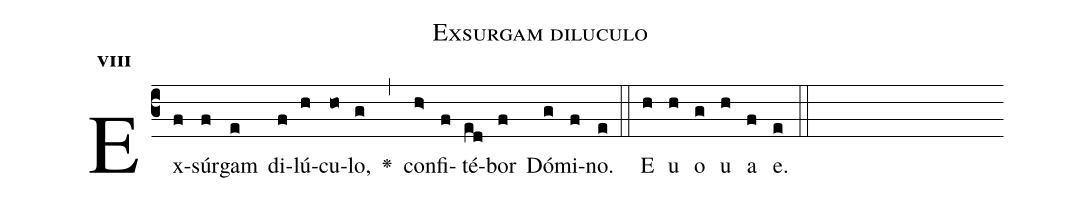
name:Exsurgam diluculo;
office-part:Antiphona;
mode:8;
%%
initial-style: 1;
name: Exsurgam diluculo;
book: Antiphonae & Responsoria/Tomus III, p. 20;
occasion: Psalterium Hebdomada I Feria V;
office-part: Laudes Ant 1;
user-notes: ;
commentary: ;
annotation: 8g;
centering-scheme: english;
fontsize: 12;
font: OFLSortsMillGoudy;
height: 11;
width: 4.5;
%%
(c3)Ex(f)súr(f)gam(e) di(f)lú(h)cu(ho)lo,(g) <v>\greheightstar</v>(,) con(h>)fi(f)té(ed)bor(f) Dó(g)mi(f)no.(e) (::)
E(h) u(h) o(g) u(h) a(f) e.(e) (::)
